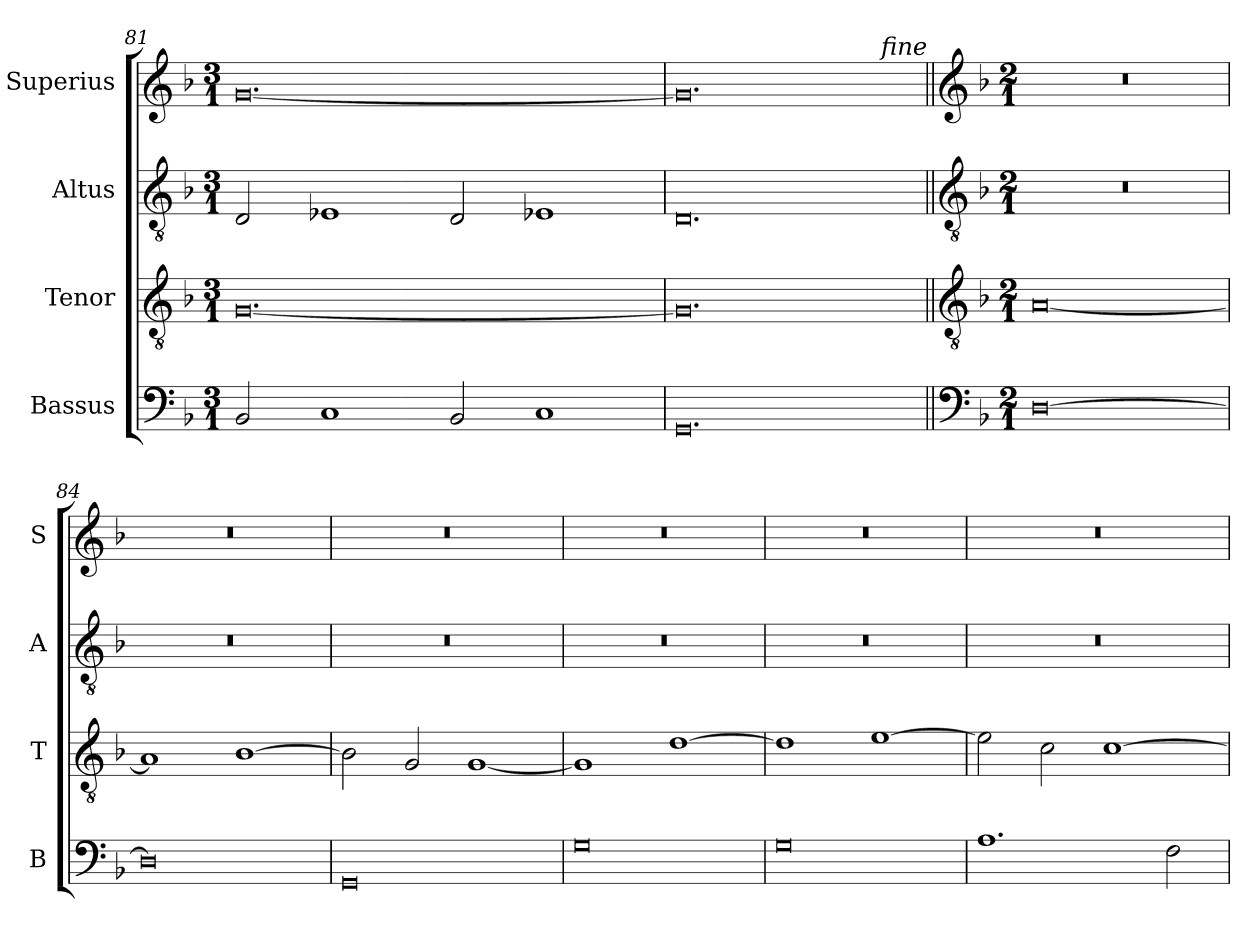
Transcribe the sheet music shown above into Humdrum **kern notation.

**kern	**kern	**kern	**kern
*part4	*part3	*part2	*part1
*staff4	*staff3	*staff2	*staff1
*I"Bassus	*I"Tenor	*I"Altus	*I"Superius
*I'B	*I'T	*I'A	*I'S
*clefF4	*clefGv2	*clefGv2	*clefG2
*k[b-]	*k[b-]	*k[b-]	*k[b-]
*M3/1	*M3/1	*M3/1	*M3/1
=81	=81	=81	=81
2BB-/	[0.G	2D/	[0.g
1C	.	1E-X	.
2BB-/	.	2D/	.
1C	.	1E-X	.
=82	=82	=82	=82
0.GG	0.G]	0.D	0.g]
!	!	!	!LO:TX:a:i:rj:t=fine
!!LO:LB:g=z
=83||	=83||	=83||	=83||
*clefF4	*clefGv2	*clefGv2	*clefG2
*k[b-]	*k[b-]	*k[b-]	*k[b-]
*M2/1	*M2/1	*M2/1	*M2/1
[0D	[0A	0r	0r
=84	=84	=84	=84
0D]	1A]	0r	0r
.	[1B-	.	.
=85	=85	=85	=85
0GG	2B-\]	0r	0r
.	2G/	.	.
.	[1G	.	.
=86	=86	=86	=86
0G	1G]	0r	0r
.	[1d	.	.
=87	=87	=87	=87
0G	1d]	0r	0r
.	[1e	.	.
=88	=88	=88	=88
1.A	2e\]	0r	0r
.	2c\	.	.
.	[1c	.	.
2F\	.	.	.
=	=	=	=
*-	*-	*-	*-
